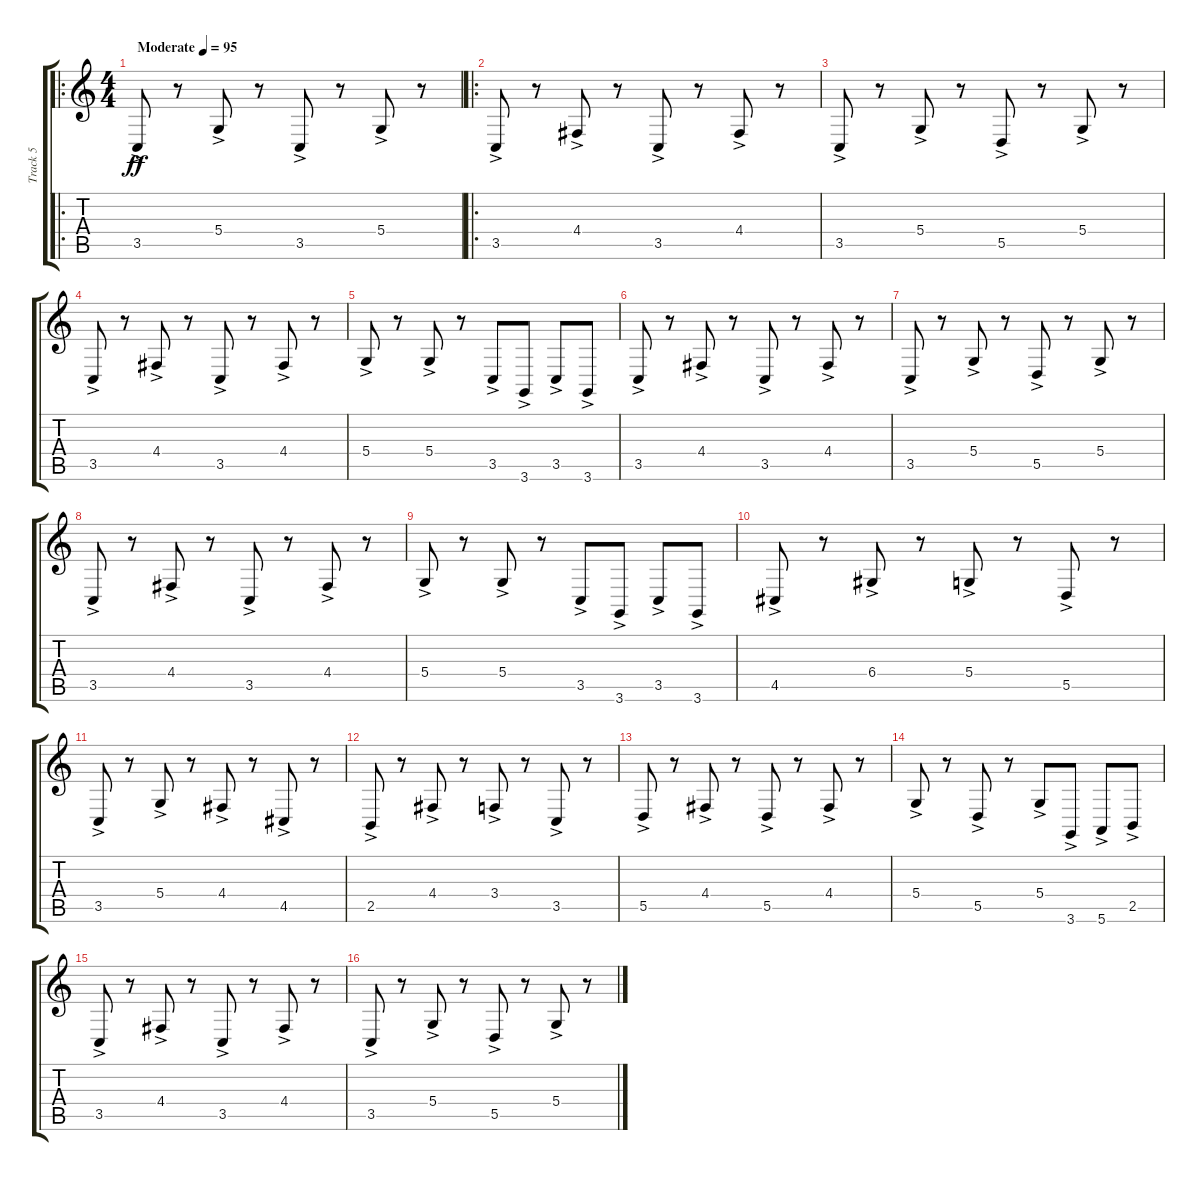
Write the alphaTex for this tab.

\track ("Track 5" "Track 5") {instrument trumpet}
\staff {score tabs}
\tuning (E4 B3 G3 D3 A2 E2) {hide}
\ro
\ts (4 4)
\tempo (95 "Moderate")
\clef g2
\ks c
3.5{ac}.8{dy ff instrument trumpet} r.8 5.4{ac}.8 r.8 3.5{ac}.8 r.8 5.4{ac}.8 r.8 |
\ro
3.5{ac}.8 r.8 4.4{ac}.8 r.8 3.5{ac}.8 r.8 4.4{ac}.8 r.8 |
3.5{ac}.8 r.8 5.4{ac}.8 r.8 5.5{ac}.8 r.8 5.4{ac}.8 r.8 |
3.5{ac}.8 r.8 4.4{ac}.8 r.8 3.5{ac}.8 r.8 4.4{ac}.8 r.8 |
5.4{ac}.8 r.8 5.4{ac}.8 r.8 3.5{ac}.8 3.6{ac}.8 3.5{ac}.8 3.6{ac}.8 |
3.5{ac}.8 r.8 4.4{ac}.8 r.8 3.5{ac}.8 r.8 4.4{ac}.8 r.8 |
3.5{ac}.8 r.8 5.4{ac}.8 r.8 5.5{ac}.8 r.8 5.4{ac}.8 r.8 |
3.5{ac}.8 r.8 4.4{ac}.8 r.8 3.5{ac}.8 r.8 4.4{ac}.8 r.8 |
5.4{ac}.8 r.8 5.4{ac}.8 r.8 3.5{ac}.8 3.6{ac}.8 3.5{ac}.8 3.6{ac}.8 |
4.5{ac}.8 r.8 6.4{ac}.8 r.8 5.4{ac}.8 r.8 5.5{ac}.8 r.8 |
3.5{ac}.8 r.8 5.4{ac}.8 r.8 4.4{ac}.8 r.8 4.5{ac}.8 r.8 |
2.5{ac}.8 r.8 4.4{ac}.8 r.8 3.4{ac}.8 r.8 3.5{ac}.8 r.8 |
5.5{ac}.8 r.8 4.4{ac}.8 r.8 5.5{ac}.8 r.8 4.4{ac}.8 r.8 |
5.4{ac}.8 r.8 5.5{ac}.8 r.8 5.4{ac}.8 3.6{ac}.8 5.6{ac}.8 2.5{ac}.8 |
3.5{ac}.8 r.8 4.4{ac}.8 r.8 3.5{ac}.8 r.8 4.4{ac}.8 r.8 |
3.5{ac}.8 r.8 5.4{ac}.8 r.8 5.5{ac}.8 r.8 5.4{ac}.8 r.8
